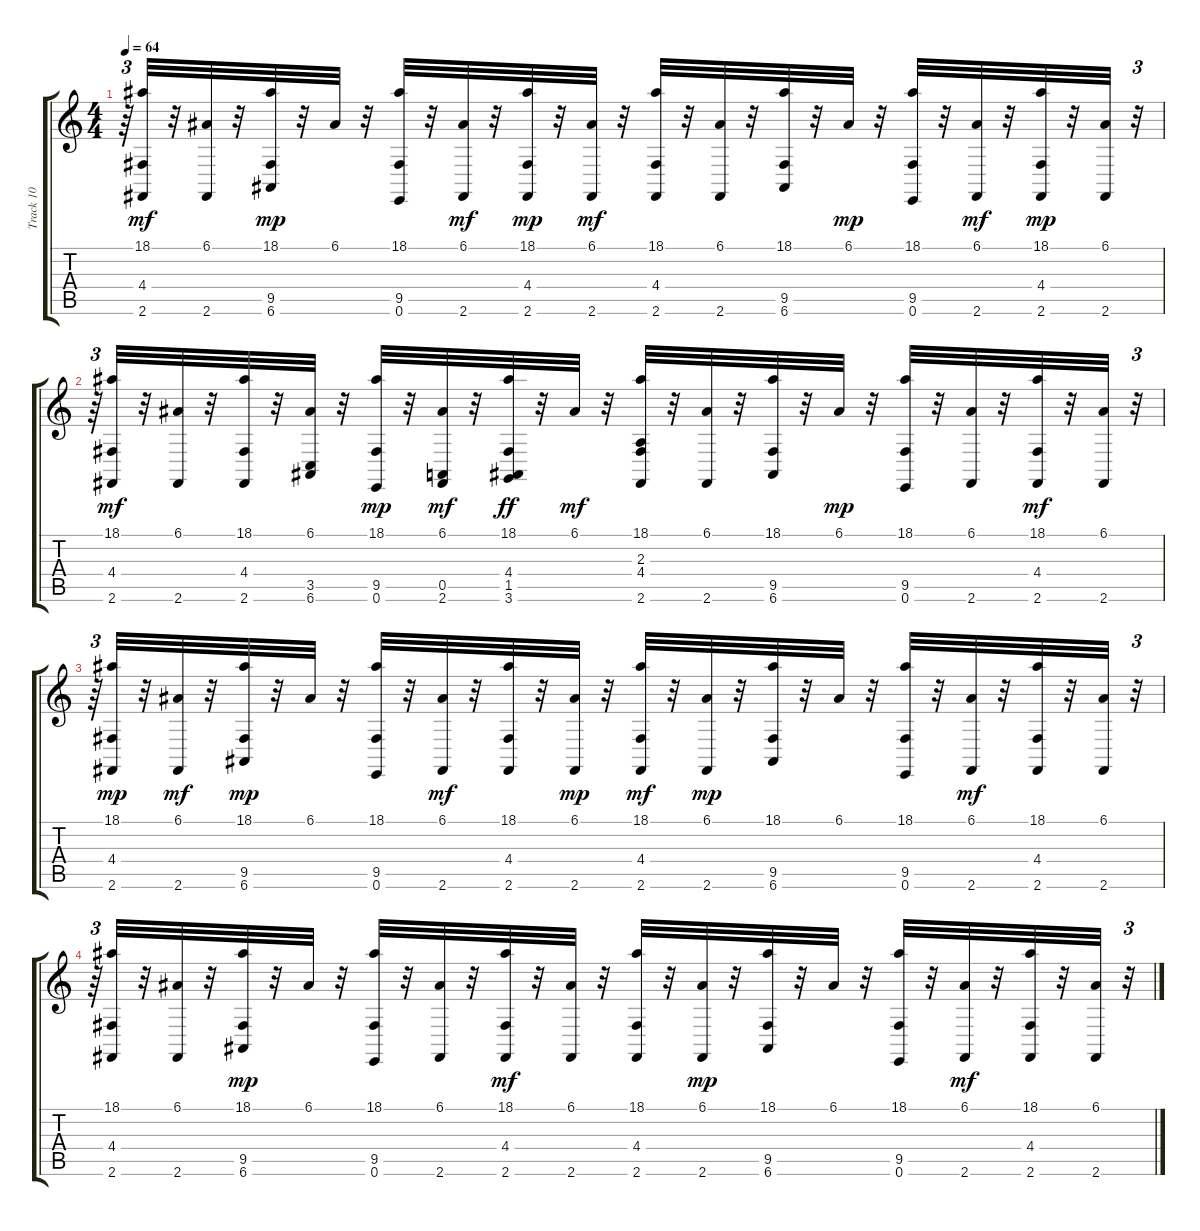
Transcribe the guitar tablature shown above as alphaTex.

\track ("Track 10" "Track 10") {instrument acousticgrandpiano}
\staff {score tabs}
\tuning (E4 B3 G3 D3 A2 E2) {hide}
\ts (4 4)
\tempo 64
\clef g2
\ks c
r.64{tu (3 2) dy mf} (18.1 4.4 2.6).32 r.32 (6.1 2.6).32 r.32 (18.1 9.5 6.6).32{dy mp} r.32 6.1.32 r.32 (18.1 9.5 0.6).32 r.32 (6.1 2.6).32{dy mf} r.32 (18.1 4.4 2.6).32{dy mp} r.32 (6.1 2.6).32{dy mf} r.32 (18.1 4.4 2.6).32 r.32 (6.1 2.6).32 r.32 (18.1 9.5 6.6).32 r.32 6.1.32{dy mp} r.32 (18.1 9.5 0.6).32 r.32 (6.1 2.6).32{dy mf} r.32 (18.1 4.4 2.6).32{dy mp} r.32 (6.1 2.6).32 r.32{tu (3 2)} |
r.64{tu (3 2)} (18.1 4.4 2.6).32{dy mf} r.32 (6.1 2.6).32 r.32 (18.1 4.4 2.6).32 r.32 (6.1 3.5 6.6).32 r.32 (18.1 9.5 0.6).32{dy mp} r.32 (6.1 0.5 2.6).32{dy mf} r.32 (18.1 4.4 1.5 3.6).32{dy ff} r.32 6.1.32{dy mf} r.32 (18.1 2.3 4.4 2.6).32 r.32 (6.1 2.6).32 r.32 (18.1 9.5 6.6).32 r.32 6.1.32{dy mp} r.32 (18.1 9.5 0.6).32 r.32 (6.1 2.6).32 r.32 (18.1 4.4 2.6).32{dy mf} r.32 (6.1 2.6).32 r.32{tu (3 2)} |
r.64{tu (3 2)} (18.1 4.4 2.6).32{dy mp} r.32 (6.1 2.6).32{dy mf} r.32 (18.1 9.5 6.6).32{dy mp} r.32 6.1.32 r.32 (18.1 9.5 0.6).32 r.32 (6.1 2.6).32{dy mf} r.32 (18.1 4.4 2.6).32 r.32 (6.1 2.6).32{dy mp} r.32 (18.1 4.4 2.6).32{dy mf} r.32 (6.1 2.6).32{dy mp} r.32 (18.1 9.5 6.6).32 r.32 6.1.32 r.32 (18.1 9.5 0.6).32 r.32 (6.1 2.6).32{dy mf} r.32 (18.1 4.4 2.6).32 r.32 (6.1 2.6).32 r.32{tu (3 2)} |
r.64{tu (3 2)} (18.1 4.4 2.6).32 r.32 (6.1 2.6).32 r.32 (18.1 9.5 6.6).32{dy mp} r.32 6.1.32 r.32 (18.1 9.5 0.6).32 r.32 (6.1 2.6).32 r.32 (18.1 4.4 2.6).32{dy mf} r.32 (6.1 2.6).32 r.32 (18.1 4.4 2.6).32 r.32 (6.1 2.6).32{dy mp} r.32 (18.1 9.5 6.6).32 r.32 6.1.32 r.32 (18.1 9.5 0.6).32 r.32 (6.1 2.6).32{dy mf} r.32 (18.1 4.4 2.6).32 r.32 (6.1 2.6).32 r.32{tu (3 2)}
